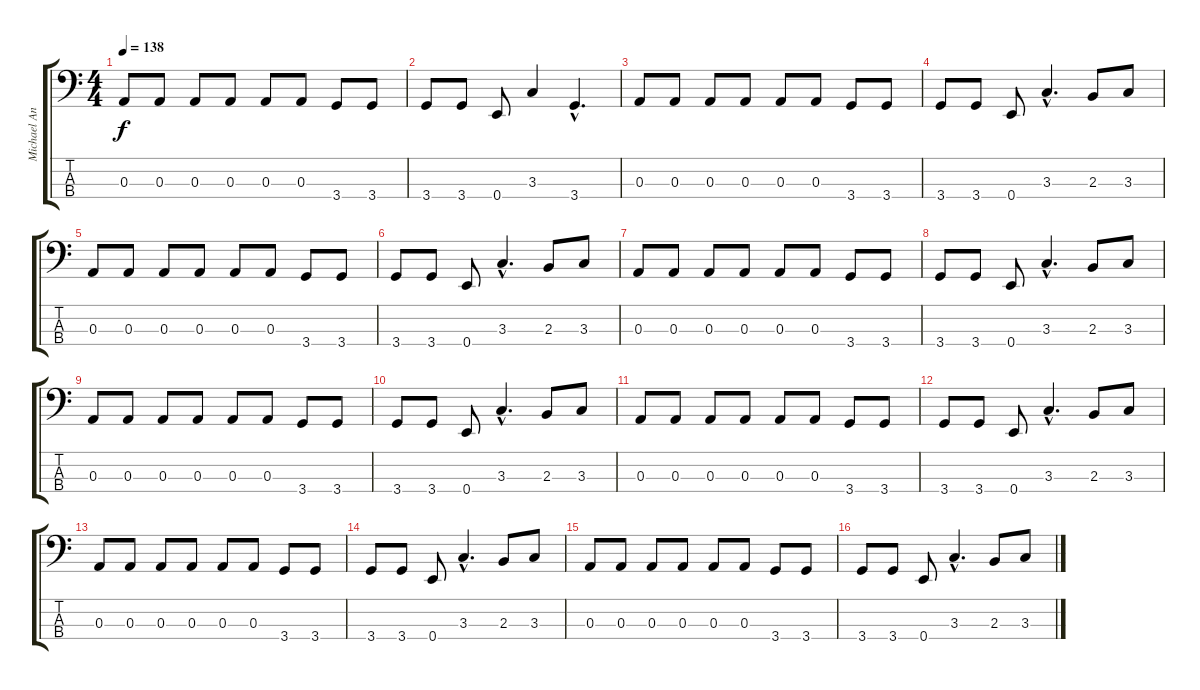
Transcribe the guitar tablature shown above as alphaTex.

\track ("Michael Anthony (Bass)" "Michael An") {instrument electricbasspick}
\staff {score tabs}
\tuning (G2 D2 A1 E1) {hide}
\ts (4 4)
\tempo 138
\clef f4
\ks c
0.3.8{dy f} 0.3.8 0.3.8 0.3.8 0.3.8 0.3.8 3.4.8 3.4.8 |
3.4.8 3.4.8 0.4.8 3.3.4 3.4{hac}.4{d} |
0.3.8 0.3.8 0.3.8 0.3.8 0.3.8 0.3.8 3.4.8 3.4.8 |
3.4.8 3.4.8 0.4.8 3.3{hac}.4{d} 2.3.8 3.3.8 |
0.3.8 0.3.8 0.3.8 0.3.8 0.3.8 0.3.8 3.4.8 3.4.8 |
3.4.8 3.4.8 0.4.8 3.3{hac}.4{d} 2.3.8 3.3.8 |
0.3.8 0.3.8 0.3.8 0.3.8 0.3.8 0.3.8 3.4.8 3.4.8 |
3.4.8 3.4.8 0.4.8 3.3{hac}.4{d} 2.3.8 3.3.8 |
0.3.8 0.3.8 0.3.8 0.3.8 0.3.8 0.3.8 3.4.8 3.4.8 |
3.4.8 3.4.8 0.4.8 3.3{hac}.4{d} 2.3.8 3.3.8 |
0.3.8 0.3.8 0.3.8 0.3.8 0.3.8 0.3.8 3.4.8 3.4.8 |
3.4.8 3.4.8 0.4.8 3.3{hac}.4{d} 2.3.8 3.3.8 |
0.3.8 0.3.8 0.3.8 0.3.8 0.3.8 0.3.8 3.4.8 3.4.8 |
3.4.8 3.4.8 0.4.8 3.3{hac}.4{d} 2.3.8 3.3.8 |
0.3.8 0.3.8 0.3.8 0.3.8 0.3.8 0.3.8 3.4.8 3.4.8 |
3.4.8 3.4.8 0.4.8 3.3{hac}.4{d} 2.3.8 3.3.8
